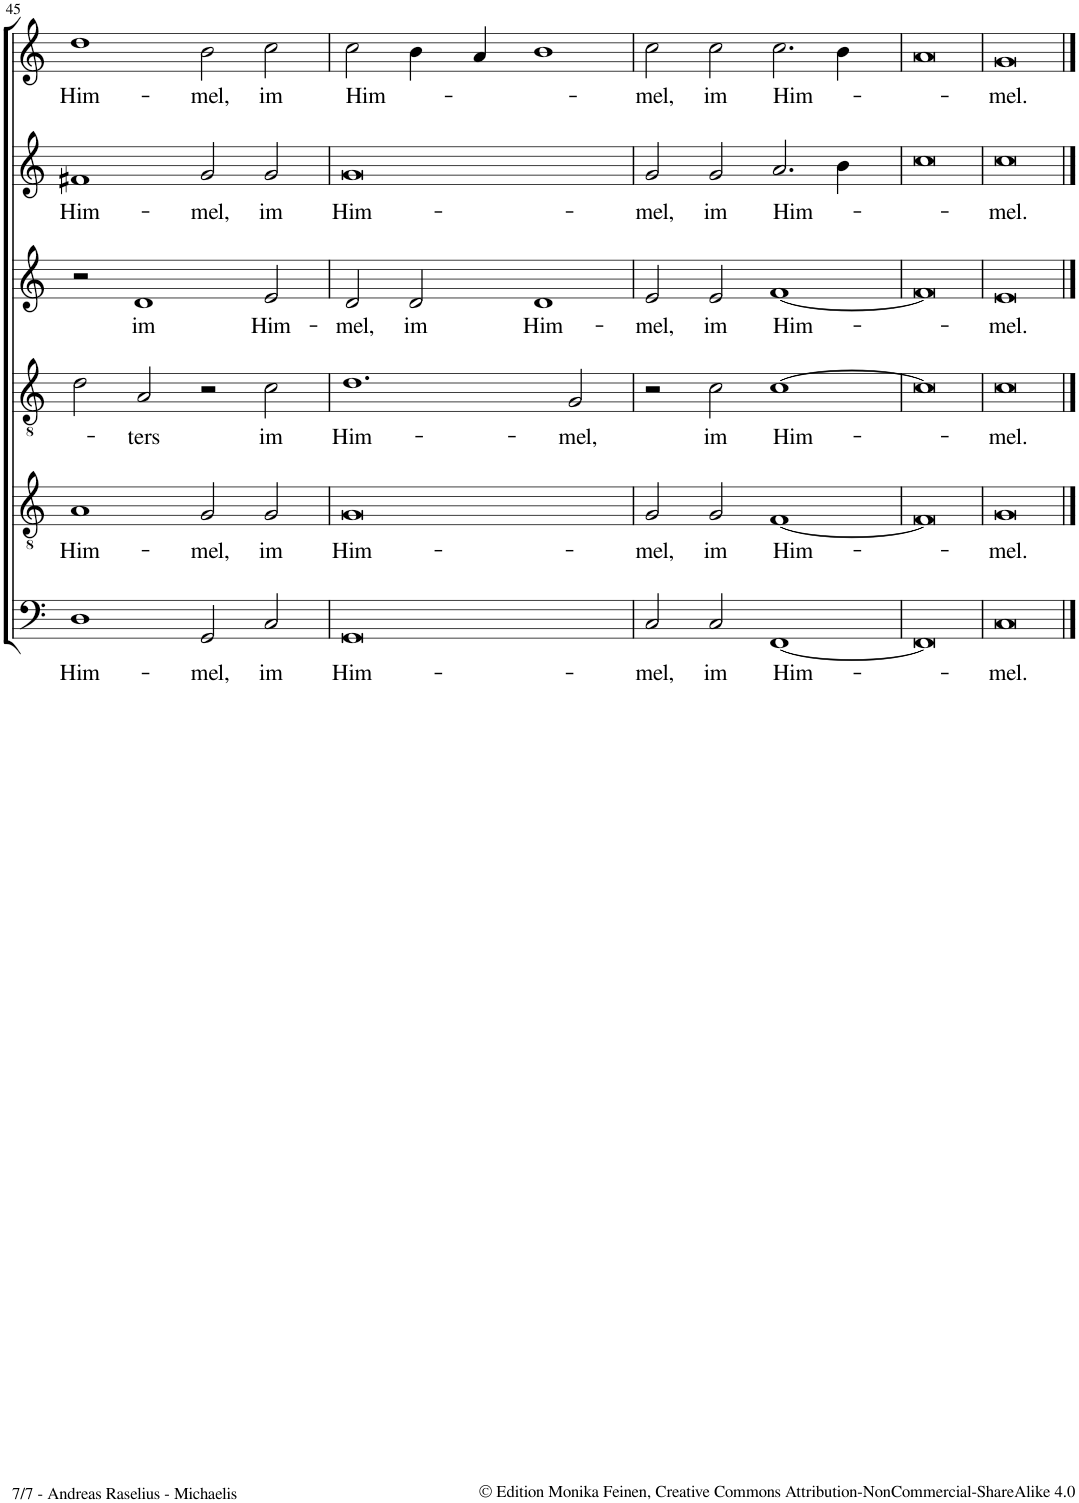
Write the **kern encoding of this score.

**kern	**text	**kern	**text	**kern	**text	**kern	**text	**kern	**text	**kern	**text
*part6	*part6	*part5	*part5	*part4	*part4	*part3	*part3	*part2	*part2	*part1	*part1
*staff6	*staff6	*staff5	*staff5	*staff4	*staff4	*staff3	*staff3	*staff2	*staff2	*staff1	*staff1
*I"Bassus	*	*I"Tenor	*	*I"Quintus	*	*I"Altus	*	*I"Sextus	*	*I"Cantus	*
!!LO:PB:g=z
*clefF4	*	*clefGv2	*	*clefGv2	*	*clefG2	*	*clefG2	*	*clefG2	*
*k[]	*	*k[]	*	*k[]	*	*k[]	*	*k[]	*	*k[]	*
*M4/2	*	*M4/2	*	*M4/2	*	*M4/2	*	*M4/2	*	*M4/2	*
*met(c)	*	*met(c)	*	*met(c)	*	*met(c)	*	*met(c)	*	*met(c)	*
=45	=45	=45	=45	=45	=45	=45	=45	=45	=45	=45	=45
!	!LO:LY:b	!	!LO:LY:b	!	!	!	!	!	!LO:LY:b	!	!LO:LY:b
1D	Him-	1A	Him-	2d\	.	2r	.	1f#X	Him-	1dd	Him-
!	!	!	!	!	!LO:LY:b	!	!LO:LY:b	!	!	!	!
.	.	.	.	2A/	-ters	1d	im	.	.	.	.
!	!LO:LY:b	!	!LO:LY:b	!	!	!	!	!	!LO:LY:b	!	!LO:LY:b
2GG/	-mel,	2G/	-mel,	2r	.	.	.	2g/	-mel,	2b\	-mel,
!	!LO:LY:b	!	!LO:LY:b	!	!LO:LY:b	!	!LO:LY:b	!	!LO:LY:b	!	!LO:LY:b
2C/	im	2G/	im	2c\	im	2e/	Him-	2g/	im	2cc\	im
=46	=46	=46	=46	=46	=46	=46	=46	=46	=46	=46	=46
!	!LO:LY:b	!	!LO:LY:b	!	!LO:LY:b	!	!LO:LY:b	!	!LO:LY:b	!	!LO:LY:b
0GG	Him-	0G	Him-	1.d	Him-	2d/	-mel,	0g	Him-	2cc\	Him-
!	!	!	!	!	!	!	!LO:LY:b	!	!	!	!
.	.	.	.	.	.	2d/	im	.	.	4b\	.
.	.	.	.	.	.	.	.	.	.	4a/	.
!	!	!	!	!	!	!	!LO:LY:b	!	!	!	!
.	.	.	.	.	.	1d	Him-	.	.	1b	.
!	!	!	!	!	!LO:LY:b	!	!	!	!	!	!
.	.	.	.	2G/	-mel,	.	.	.	.	.	.
=47	=47	=47	=47	=47	=47	=47	=47	=47	=47	=47	=47
!	!LO:LY:b	!	!LO:LY:b	!	!	!	!LO:LY:b	!	!LO:LY:b	!	!LO:LY:b
2C/	-mel,	2G/	-mel,	2r	.	2e/	-mel,	2g/	-mel,	2cc\	-mel,
!	!LO:LY:b	!	!LO:LY:b	!	!LO:LY:b	!	!LO:LY:b	!	!LO:LY:b	!	!LO:LY:b
2C/	im	2G/	im	2c\	im	2e/	im	2g/	im	2cc\	im
!	!LO:LY:b	!	!LO:LY:b	!	!LO:LY:b	!	!LO:LY:b	!	!LO:LY:b	!	!LO:LY:b
[1FF	Him-	[1F	Him-	[1c	Him-	[1f	Him-	2.a/	Him-	2.cc\	Him-
.	.	.	.	.	.	.	.	4b\	.	4b\	.
=48	=48	=48	=48	=48	=48	=48	=48	=48	=48	=48	=48
0FF]	.	0F]	.	0c]	.	0f]	.	0cc	.	0a	.
=49	=49	=49	=49	=49	=49	=49	=49	=49	=49	=49	=49
!	!LO:LY:b	!	!LO:LY:b	!	!LO:LY:b	!	!LO:LY:b	!	!LO:LY:b	!	!LO:LY:b
0C	-mel.	0G	-mel.	0c	-mel.	0e	-mel.	0cc	-mel.	0g	-mel.
==	==	==	==	==	==	==	==	==	==	==	==
*-	*-	*-	*-	*-	*-	*-	*-	*-	*-	*-	*-
